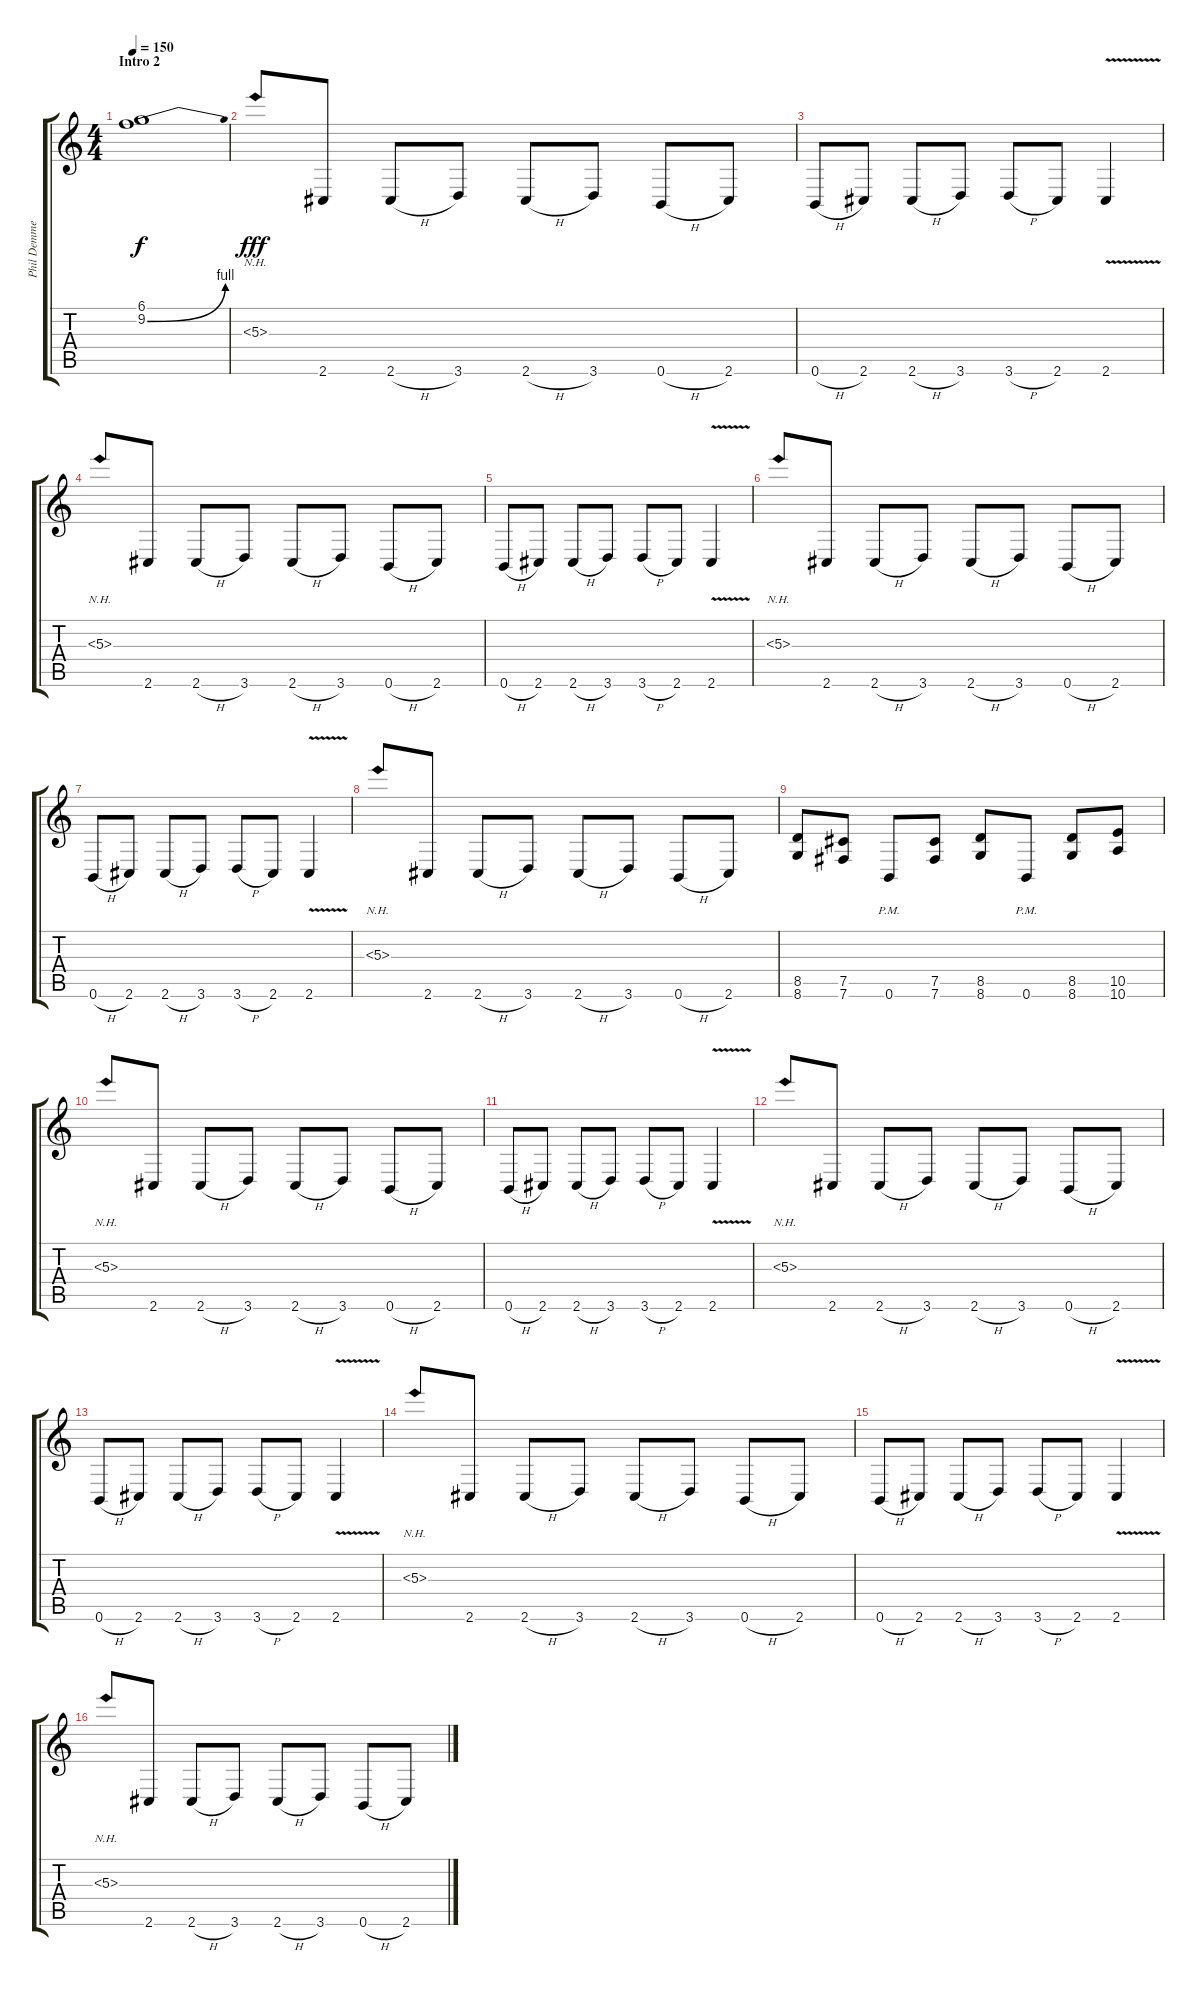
\track ("Phil Demmel" "Phil Demme") {instrument distortionguitar}
\staff {score tabs}
\tuning (Db4 Ab3 E3 B2 Gb2 B1) {hide}
\ts (4 4)
\section ("" "Intro 2")
\tempo 150
\clef g2
\ks c
(6.1 9.2{be (bend 0 0 60 4)}).1{dy f volume 13} |
5.3{nh}.8{dy fff} 2.6.8 2.6{h}.8 3.6.8 2.6{h}.8 3.6.8 0.6{h}.8 2.6.8 |
0.6{h}.8 2.6.8 2.6{h}.8 3.6.8 3.6{h}.8 2.6.8 2.6{v}.4 |
5.3{nh}.8 2.6.8 2.6{h}.8 3.6.8 2.6{h}.8 3.6.8 0.6{h}.8 2.6.8 |
0.6{h}.8 2.6.8 2.6{h}.8 3.6.8 3.6{h}.8 2.6.8 2.6{v}.4 |
5.3{nh}.8 2.6.8 2.6{h}.8 3.6.8 2.6{h}.8 3.6.8 0.6{h}.8 2.6.8 |
0.6{h}.8 2.6.8 2.6{h}.8 3.6.8 3.6{h}.8 2.6.8 2.6{v}.4 |
5.3{nh}.8 2.6.8 2.6{h}.8 3.6.8 2.6{h}.8 3.6.8 0.6{h}.8 2.6.8 |
(8.5 8.6).8 (7.5 7.6).8 0.6{pm}.8 (7.5 7.6).8 (8.5 8.6).8 0.6{pm}.8 (8.5 8.6).8 (10.5 10.6).8 |
5.3{nh}.8 2.6.8 2.6{h}.8 3.6.8 2.6{h}.8 3.6.8 0.6{h}.8 2.6.8 |
0.6{h}.8 2.6.8 2.6{h}.8 3.6.8 3.6{h}.8 2.6.8 2.6{v}.4 |
5.3{nh}.8 2.6.8 2.6{h}.8 3.6.8 2.6{h}.8 3.6.8 0.6{h}.8 2.6.8 |
0.6{h}.8 2.6.8 2.6{h}.8 3.6.8 3.6{h}.8 2.6.8 2.6{v}.4 |
5.3{nh}.8 2.6.8 2.6{h}.8 3.6.8 2.6{h}.8 3.6.8 0.6{h}.8 2.6.8 |
0.6{h}.8 2.6.8 2.6{h}.8 3.6.8 3.6{h}.8 2.6.8 2.6{v}.4 |
5.3{nh}.8 2.6.8 2.6{h}.8 3.6.8 2.6{h}.8 3.6.8 0.6{h}.8 2.6.8
